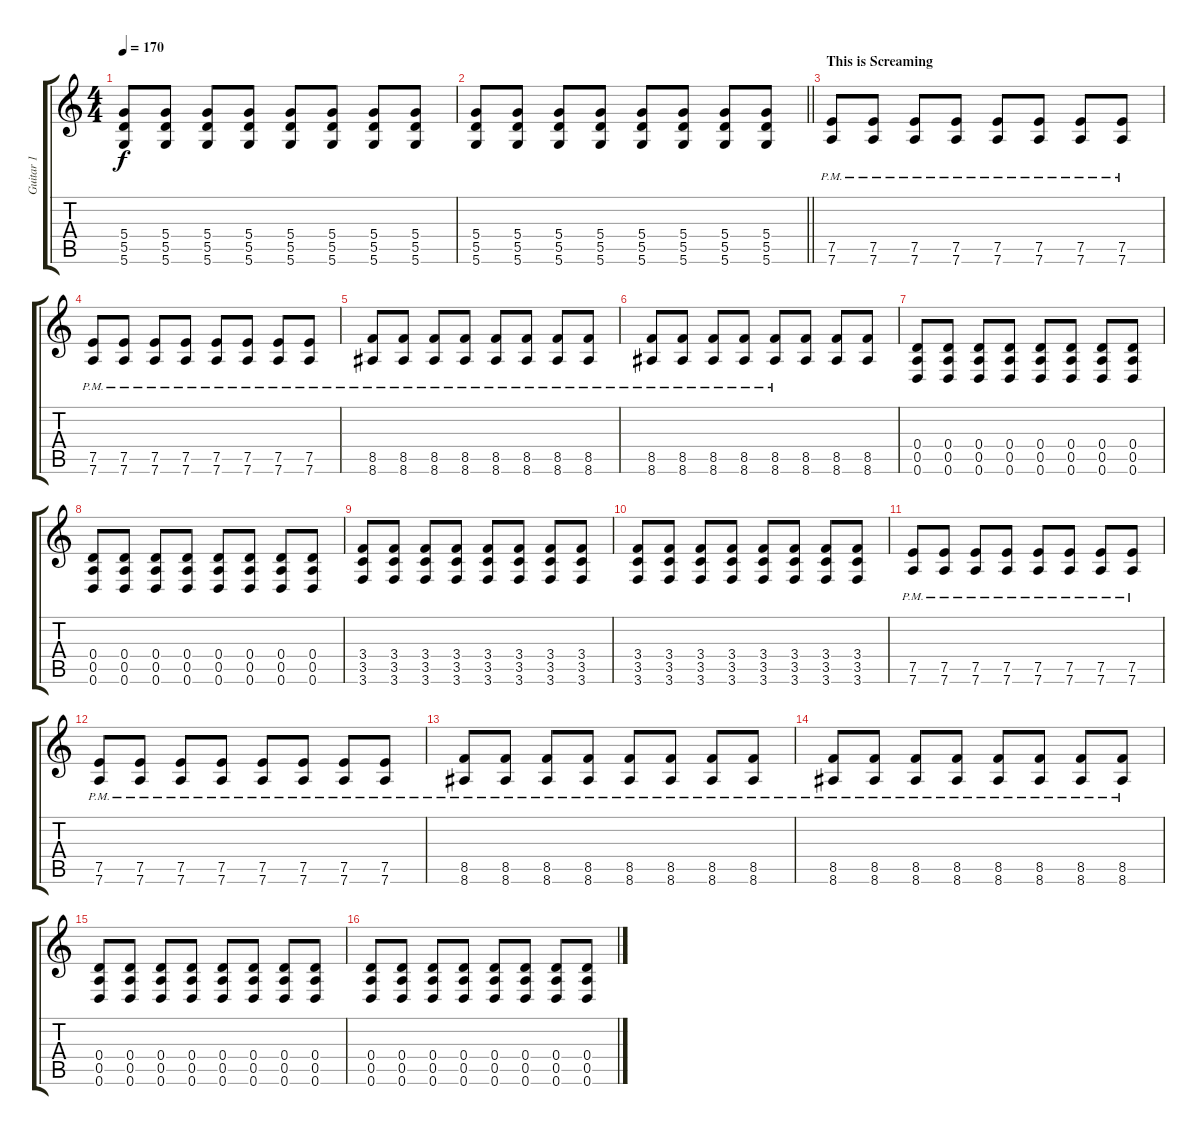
\track ("Guitar 1" "Guitar 1") {instrument distortionguitar}
\staff {score tabs}
\tuning (E4 B3 G3 D3 A2 D2) {hide}
\ts (4 4)
\tempo 170
\clef g2
\ks c
(5.4 5.5 5.6).8{dy f} (5.4 5.5 5.6).8 (5.4 5.5 5.6).8 (5.4 5.5 5.6).8 (5.4 5.5 5.6).8 (5.4 5.5 5.6).8 (5.4 5.5 5.6).8 (5.4 5.5 5.6).8 |
\barLineRight lightlight
(5.4 5.5 5.6).8 (5.4 5.5 5.6).8 (5.4 5.5 5.6).8 (5.4 5.5 5.6).8 (5.4 5.5 5.6).8 (5.4 5.5 5.6).8 (5.4 5.5 5.6).8 (5.4 5.5 5.6).8 |
\section ("" "This is Screaming")
(7.5{pm} 7.6{pm}).8 (7.5{pm} 7.6{pm}).8 (7.5{pm} 7.6{pm}).8 (7.5{pm} 7.6{pm}).8 (7.5{pm} 7.6{pm}).8 (7.5{pm} 7.6{pm}).8 (7.5{pm} 7.6{pm}).8 (7.5{pm} 7.6{pm}).8 |
(7.5{pm} 7.6{pm}).8 (7.5{pm} 7.6{pm}).8 (7.5{pm} 7.6{pm}).8 (7.5{pm} 7.6{pm}).8 (7.5{pm} 7.6{pm}).8 (7.5{pm} 7.6{pm}).8 (7.5{pm} 7.6{pm}).8 (7.5{pm} 7.6{pm}).8 |
(8.5{pm} 8.6{pm}).8 (8.5{pm} 8.6{pm}).8 (8.5{pm} 8.6{pm}).8 (8.5{pm} 8.6{pm}).8 (8.5{pm} 8.6{pm}).8 (8.5{pm} 8.6{pm}).8 (8.5{pm} 8.6{pm}).8 (8.5{pm} 8.6{pm}).8 |
(8.5{pm} 8.6{pm}).8 (8.5{pm} 8.6{pm}).8 (8.5{pm} 8.6{pm}).8 (8.5{pm} 8.6{pm}).8 (8.5{pm} 8.6{pm}).8 (8.5 8.6).8 (8.5 8.6).8 (8.5 8.6).8 |
(0.4 0.5 0.6).8 (0.4 0.5 0.6).8 (0.4 0.5 0.6).8 (0.4 0.5 0.6).8 (0.4 0.5 0.6).8 (0.4 0.5 0.6).8 (0.4 0.5 0.6).8 (0.4 0.5 0.6).8 |
(0.4 0.5 0.6).8 (0.4 0.5 0.6).8 (0.4 0.5 0.6).8 (0.4 0.5 0.6).8 (0.4 0.5 0.6).8 (0.4 0.5 0.6).8 (0.4 0.5 0.6).8 (0.4 0.5 0.6).8 |
(3.4 3.5 3.6).8 (3.4 3.5 3.6).8 (3.4 3.5 3.6).8 (3.4 3.5 3.6).8 (3.4 3.5 3.6).8 (3.4 3.5 3.6).8 (3.4 3.5 3.6).8 (3.4 3.5 3.6).8 |
(3.4 3.5 3.6).8 (3.4 3.5 3.6).8 (3.4 3.5 3.6).8 (3.4 3.5 3.6).8 (3.4 3.5 3.6).8 (3.4 3.5 3.6).8 (3.4 3.5 3.6).8 (3.4 3.5 3.6).8 |
(7.5{pm} 7.6{pm}).8 (7.5{pm} 7.6{pm}).8 (7.5{pm} 7.6{pm}).8 (7.5{pm} 7.6{pm}).8 (7.5{pm} 7.6{pm}).8 (7.5{pm} 7.6{pm}).8 (7.5{pm} 7.6{pm}).8 (7.5{pm} 7.6{pm}).8 |
(7.5{pm} 7.6{pm}).8 (7.5{pm} 7.6{pm}).8 (7.5{pm} 7.6{pm}).8 (7.5{pm} 7.6{pm}).8 (7.5{pm} 7.6{pm}).8 (7.5{pm} 7.6{pm}).8 (7.5{pm} 7.6{pm}).8 (7.5{pm} 7.6{pm}).8 |
(8.5{pm} 8.6{pm}).8 (8.5{pm} 8.6{pm}).8 (8.5{pm} 8.6{pm}).8 (8.5{pm} 8.6{pm}).8 (8.5{pm} 8.6{pm}).8 (8.5{pm} 8.6{pm}).8 (8.5{pm} 8.6{pm}).8 (8.5{pm} 8.6{pm}).8 |
(8.5{pm} 8.6{pm}).8 (8.5{pm} 8.6{pm}).8 (8.5{pm} 8.6{pm}).8 (8.5{pm} 8.6{pm}).8 (8.5{pm} 8.6{pm}).8 (8.5{pm} 8.6{pm}).8 (8.5{pm} 8.6{pm}).8 (8.5{pm} 8.6{pm}).8 |
(0.4 0.5 0.6).8 (0.4 0.5 0.6).8 (0.4 0.5 0.6).8 (0.4 0.5 0.6).8 (0.4 0.5 0.6).8 (0.4 0.5 0.6).8 (0.4 0.5 0.6).8 (0.4 0.5 0.6).8 |
(0.4 0.5 0.6).8 (0.4 0.5 0.6).8 (0.4 0.5 0.6).8 (0.4 0.5 0.6).8 (0.4 0.5 0.6).8 (0.4 0.5 0.6).8 (0.4 0.5 0.6).8 (0.4 0.5 0.6).8
